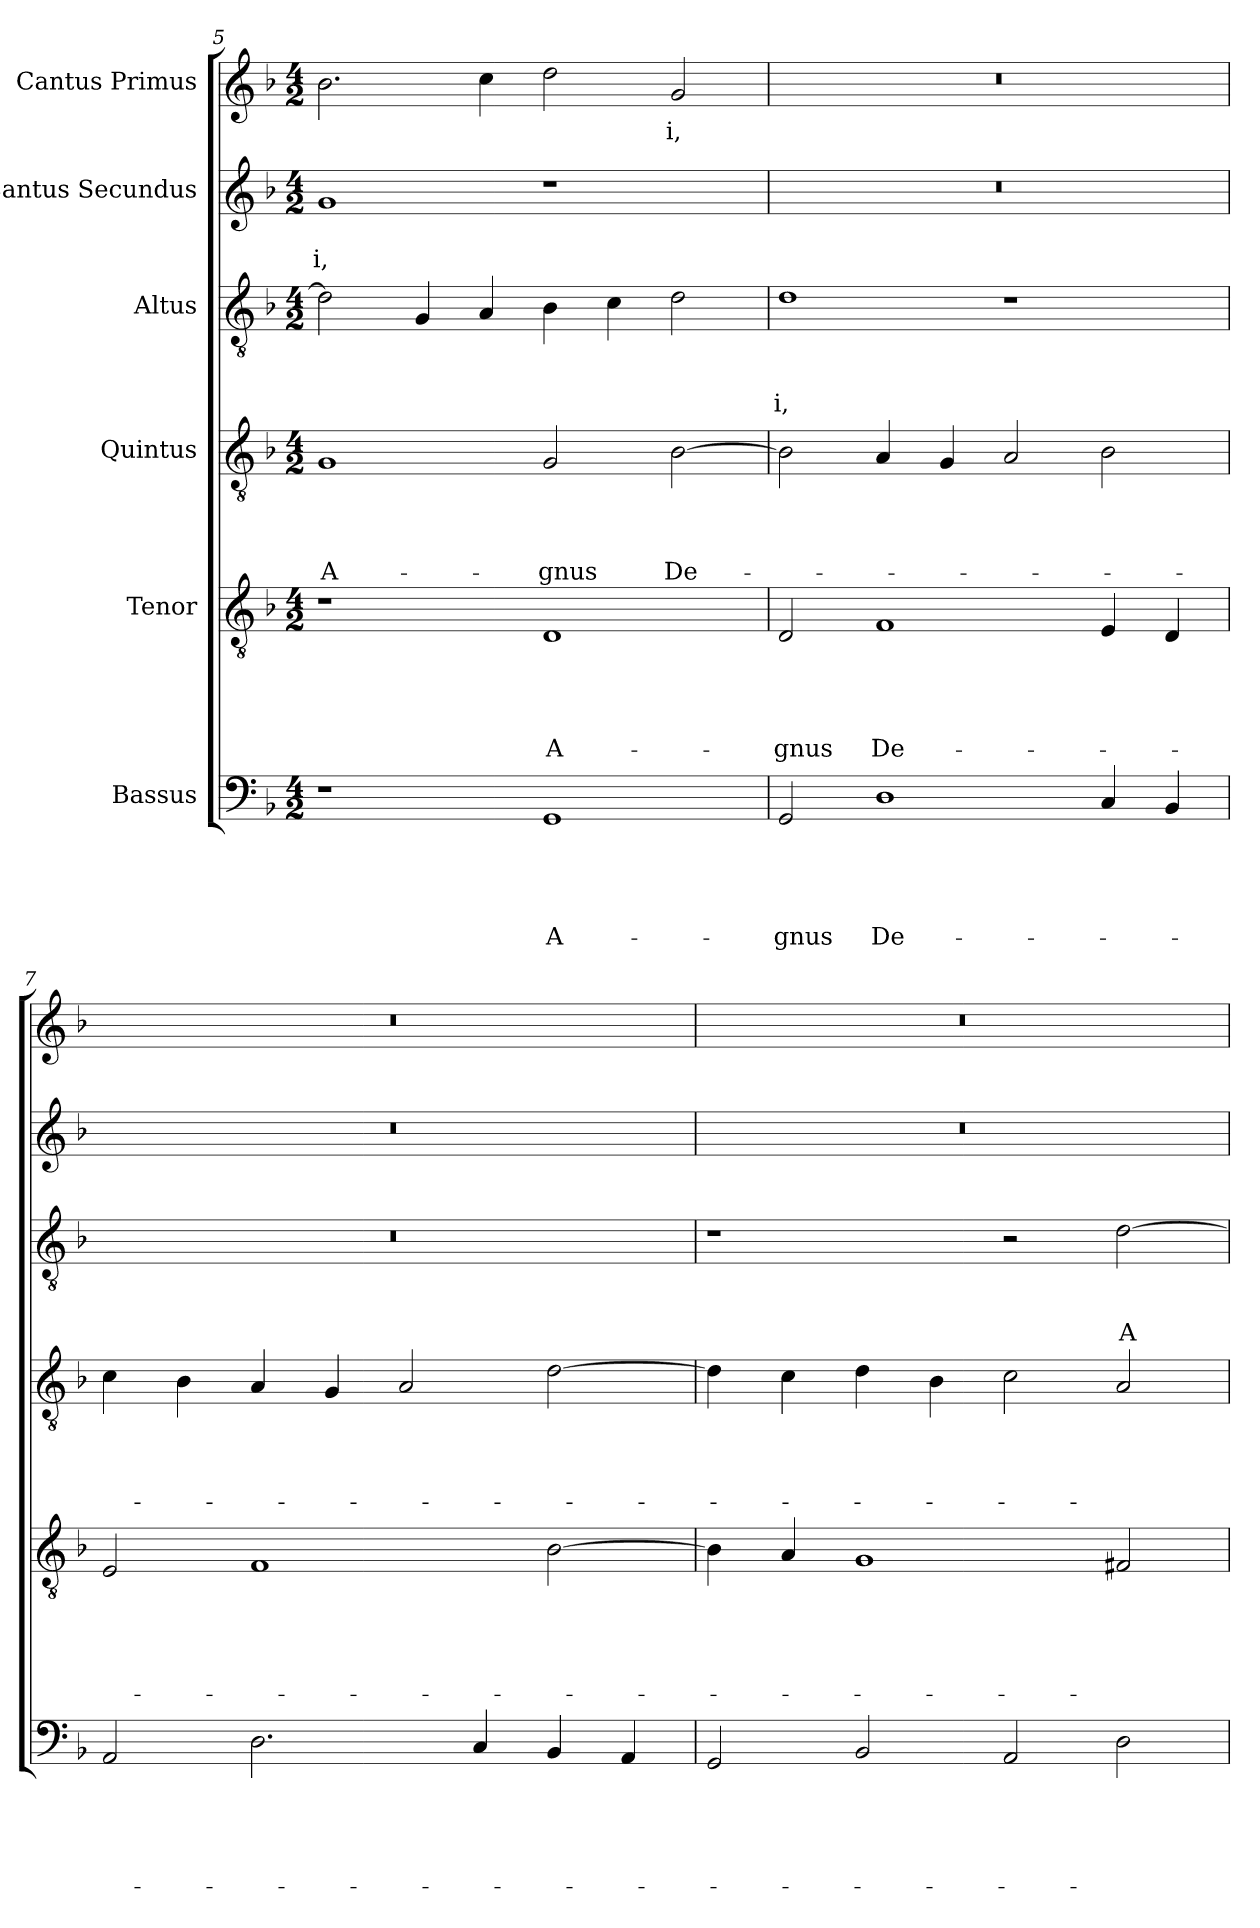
**kern	**text	**text	**text	**text	**text	**kern	**text	**text	**text	**text	**text	**kern	**text	**text	**text	**text	**kern	**text	**text	**text	**kern	**text	**text	**kern	**text
*part6	*part6	*part6	*part6	*part6	*part6	*part5	*part5	*part5	*part5	*part5	*part5	*part4	*part4	*part4	*part4	*part4	*part3	*part3	*part3	*part3	*part2	*part2	*part2	*part1	*part1
*staff6	*staff6	*staff6	*staff6	*staff6	*staff6	*staff5	*staff5	*staff5	*staff5	*staff5	*staff5	*staff4	*staff4	*staff4	*staff4	*staff4	*staff3	*staff3	*staff3	*staff3	*staff2	*staff2	*staff2	*staff1	*staff1
*I"Bassus	*	*	*	*	*	*I"Tenor	*	*	*	*	*	*I"Quintus	*	*	*	*	*I"Altus	*	*	*	*I"Cantus Secundus	*	*	*I"Cantus Primus	*
*clefF4	*	*	*	*	*	*clefGv2	*	*	*	*	*	*clefGv2	*	*	*	*	*clefGv2	*	*	*	*clefG2	*	*	*clefG2	*
*k[b-]	*	*	*	*	*	*k[b-]	*	*	*	*	*	*k[b-]	*	*	*	*	*k[b-]	*	*	*	*k[b-]	*	*	*k[b-]	*
*M4/2	*	*	*	*	*	*M4/2	*	*	*	*	*	*M4/2	*	*	*	*	*M4/2	*	*	*	*M4/2	*	*	*M4/2	*
=5	=5	=5	=5	=5	=5	=5	=5	=5	=5	=5	=5	=5	=5	=5	=5	=5	=5	=5	=5	=5	=5	=5	=5	=5	=5
1r	.	.	.	.	.	1r	.	.	.	.	.	1G/	.	.	.	A-	2d\]	.	.	.	1g/	.	-i,	2.b-\	.
.	.	.	.	.	.	.	.	.	.	.	.	.	.	.	.	.	4G/	.	.	.	.	.	.	.	.
.	.	.	.	.	.	.	.	.	.	.	.	.	.	.	.	.	4A/	.	.	.	.	.	.	4cc\	.
1GG/	.	.	.	.	A-	1D/	.	.	.	.	A-	2G/	.	.	.	-gnus	4B-\	.	.	.	1r	.	.	2dd\	.
.	.	.	.	.	.	.	.	.	.	.	.	.	.	.	.	.	4c\	.	.	.	.	.	.	.	.
.	.	.	.	.	.	.	.	.	.	.	.	[2B-\	.	.	.	De-	2d\	.	.	.	.	.	.	2g/	-i,
=6	=6	=6	=6	=6	=6	=6	=6	=6	=6	=6	=6	=6	=6	=6	=6	=6	=6	=6	=6	=6	=6	=6	=6	=6	=6
2GG/	.	.	.	.	-gnus	2D/	.	.	.	.	-gnus	2B-\]	.	.	.	.	1d\	.	.	-i,	0r	.	.	0r	.
1D\	.	.	.	.	De-	1F/	.	.	.	.	De-	4A/	.	.	.	.	.	.	.	.	.	.	.	.	.
.	.	.	.	.	.	.	.	.	.	.	.	4G/	.	.	.	.	.	.	.	.	.	.	.	.	.
.	.	.	.	.	.	.	.	.	.	.	.	2A/	.	.	.	.	1r	.	.	.	.	.	.	.	.
4C/	.	.	.	.	.	4E/	.	.	.	.	.	2B-\	.	.	.	.	.	.	.	.	.	.	.	.	.
4BB-/	.	.	.	.	.	4D/	.	.	.	.	.	.	.	.	.	.	.	.	.	.	.	.	.	.	.
=7	=7	=7	=7	=7	=7	=7	=7	=7	=7	=7	=7	=7	=7	=7	=7	=7	=7	=7	=7	=7	=7	=7	=7	=7	=7
2AA/	.	.	.	.	.	2E/	.	.	.	.	.	4c\	.	.	.	.	0r	.	.	.	0r	.	.	0r	.
.	.	.	.	.	.	.	.	.	.	.	.	4B-\	.	.	.	.	.	.	.	.	.	.	.	.	.
2.D\	.	.	.	.	.	1F/	.	.	.	.	.	4A/	.	.	.	.	.	.	.	.	.	.	.	.	.
.	.	.	.	.	.	.	.	.	.	.	.	4G/	.	.	.	.	.	.	.	.	.	.	.	.	.
.	.	.	.	.	.	.	.	.	.	.	.	2A/	.	.	.	.	.	.	.	.	.	.	.	.	.
4C/	.	.	.	.	.	.	.	.	.	.	.	.	.	.	.	.	.	.	.	.	.	.	.	.	.
4BB-/	.	.	.	.	.	[2B-\	.	.	.	.	.	[2d\	.	.	.	.	.	.	.	.	.	.	.	.	.
4AA/	.	.	.	.	.	.	.	.	.	.	.	.	.	.	.	.	.	.	.	.	.	.	.	.	.
=8	=8	=8	=8	=8	=8	=8	=8	=8	=8	=8	=8	=8	=8	=8	=8	=8	=8	=8	=8	=8	=8	=8	=8	=8	=8
2GG/	.	.	.	.	.	4B-\]	.	.	.	.	.	4d\]	.	.	.	.	1r	.	.	.	0r	.	.	0r	.
.	.	.	.	.	.	4A/	.	.	.	.	.	4c\	.	.	.	.	.	.	.	.	.	.	.	.	.
2BB-/	.	.	.	.	.	1G/	.	.	.	.	.	4d\	.	.	.	.	.	.	.	.	.	.	.	.	.
.	.	.	.	.	.	.	.	.	.	.	.	4B-\	.	.	.	.	.	.	.	.	.	.	.	.	.
2AA/	.	.	.	.	.	.	.	.	.	.	.	2c\	.	.	.	.	2r	.	.	.	.	.	.	.	.
2D\	.	.	.	.	.	2F#X/	.	.	.	.	.	2A/	.	.	.	.	[2d\	.	.	A-	.	.	.	.	.
=	=	=	=	=	=	=	=	=	=	=	=	=	=	=	=	=	=	=	=	=	=	=	=	=	=
*-	*-	*-	*-	*-	*-	*-	*-	*-	*-	*-	*-	*-	*-	*-	*-	*-	*-	*-	*-	*-	*-	*-	*-	*-	*-
